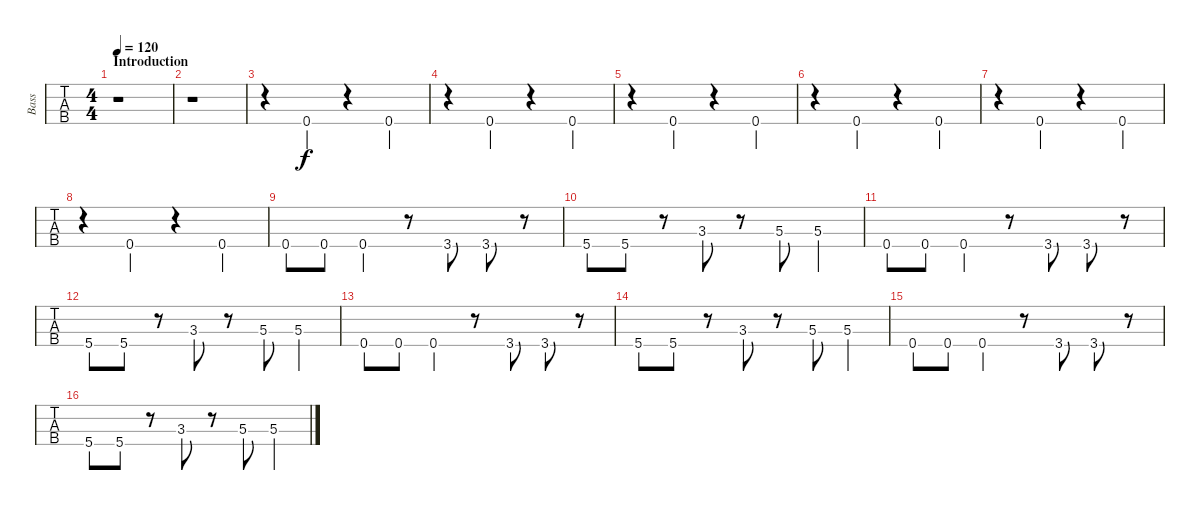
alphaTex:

\track ("Bass" "Bass") {instrument electricbassfinger}
\staff {tabs}
\tuning (G2 D2 A1 E1) {hide}
\ts (4 4)
\section ("" "Introduction")
\tempo 120
\clef f4
\ks c
r.1{dy f instrument electricbassfinger} |
r.1 |
r.4 0.4.4 r.4 0.4.4 |
r.4 0.4.4 r.4 0.4.4 |
r.4 0.4.4 r.4 0.4.4 |
r.4 0.4.4 r.4 0.4.4 |
r.4 0.4.4 r.4 0.4.4 |
r.4 0.4.4 r.4 0.4.4 |
0.4.8 0.4.8 0.4.4 r.8 3.4.8 3.4.8 r.8 |
5.4.8 5.4.8 r.8 3.3.8 r.8 5.3.8 5.3.4 |
0.4.8 0.4.8 0.4.4 r.8 3.4.8 3.4.8 r.8 |
5.4.8 5.4.8 r.8 3.3.8 r.8 5.3.8 5.3.4 |
0.4.8 0.4.8 0.4.4 r.8 3.4.8 3.4.8 r.8 |
5.4.8 5.4.8 r.8 3.3.8 r.8 5.3.8 5.3.4 |
0.4.8 0.4.8 0.4.4 r.8 3.4.8 3.4.8 r.8 |
5.4.8 5.4.8 r.8 3.3.8 r.8 5.3.8 5.3.4
